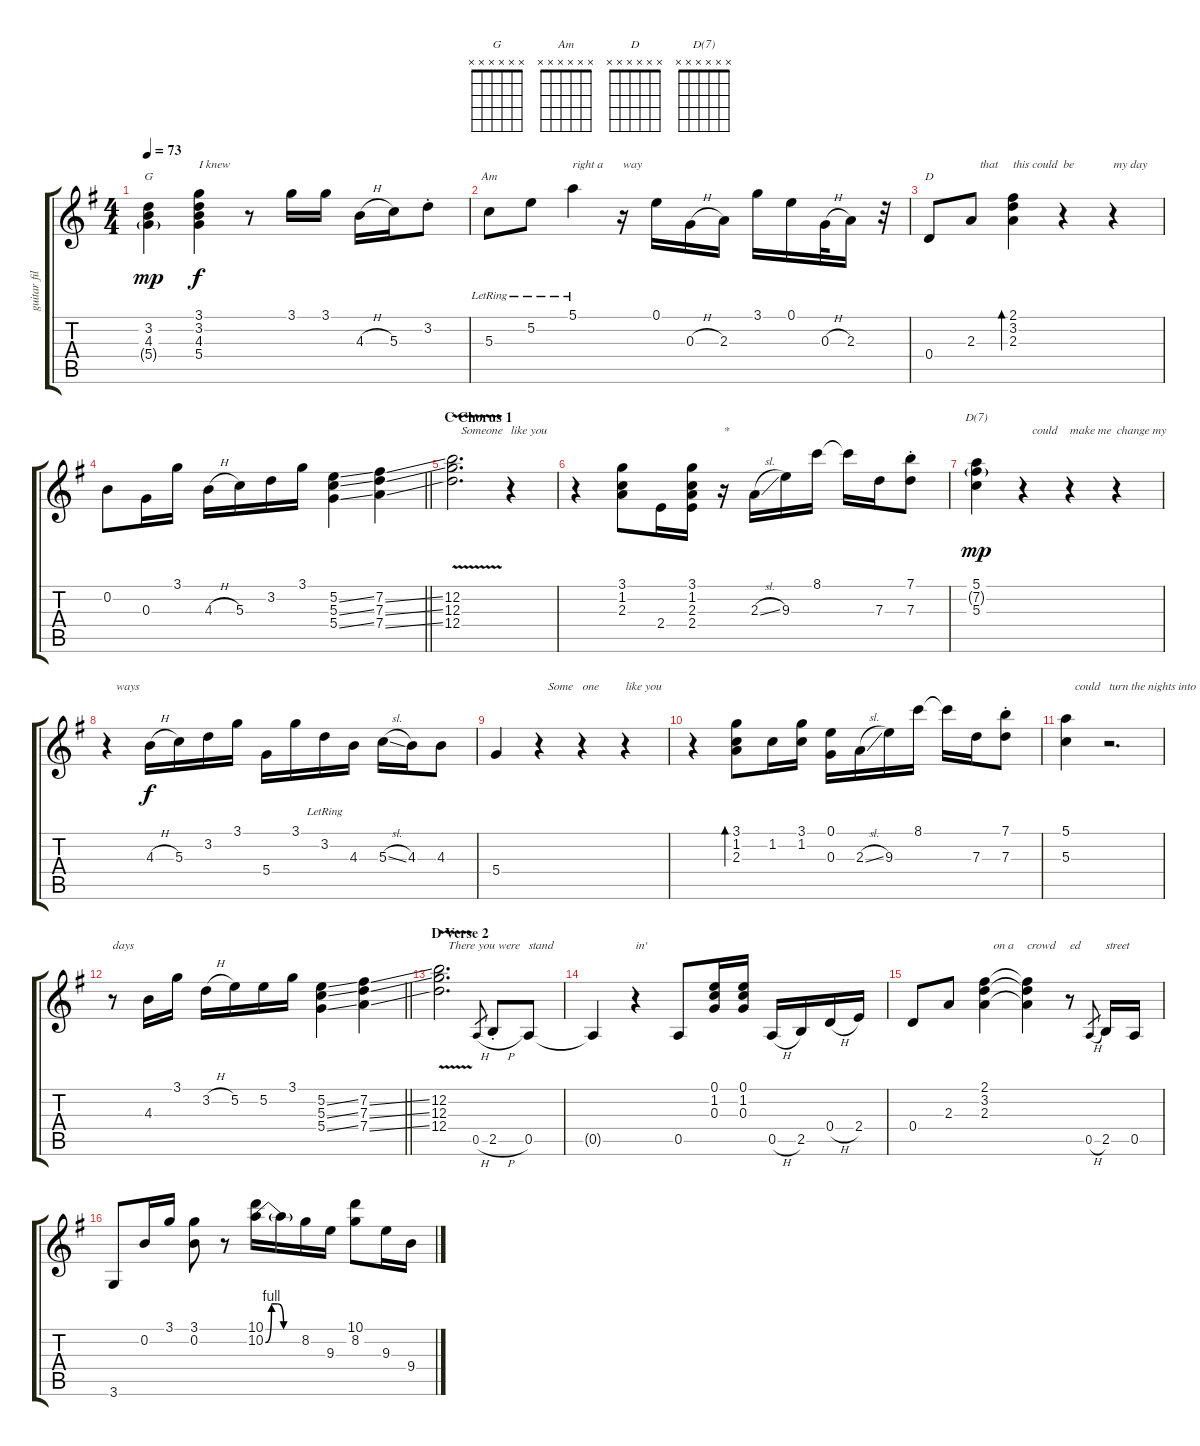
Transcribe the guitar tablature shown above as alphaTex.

\track ("guitar fills [mixed]" "guitar fil") {instrument electricguitarclean}
\staff {score tabs}
\tuning (E4 B3 G3 D3 A2 E2) {hide}
\chord ("G" x x x x x x)
\chord ("Am" x x x x x x)
\chord ("D" x x x x x x)
\chord ("D(7)" x x x x x x)
\ts (4 4)
\tempo 73
\clef g2
\ks g
(3.2 4.3 5.4{g}).4{ch "G" dy mp} (3.1 3.2 4.3 5.4).4{txt "I knew" dy f} r.8 3.1.16 3.1.16 4.3{h}.16 5.3.16 3.2{st}.8 |
5.3{lr}.8{ch "Am"} 5.2{lr}.8 5.1{lr}.4{txt "right a"} r.16{txt "way"} 0.1.16 0.3{h}.16 2.3.16 3.1.16 0.1.16 0.3{h}.32 2.3.16 r.32 |
0.4.8{ch "D"} 2.3.8{txt "   that"} (2.1 3.2 2.3).4{bd 60 txt "this could"} r.4{txt "be"} r.4{txt "my day"} |
\barLineRight lightlight
0.2.8 0.3.16 3.1.16 4.3{h}.16 5.3.16 3.2.16 3.1.16 (5.2{ss} 5.3{ss} 5.4{ss}).4{instrument distortionguitar} (7.2{ss} 7.3{ss} 7.4{ss}).4 |
\section ("" "C Chorus 1")
(12.2{v} 12.3{v} 12.4{v}).2{d txt "   Someone"} r.4{txt "like you"} |
r.4{instrument electricguitarclean} (3.1 1.2 2.3).8 2.4.16 (3.1 1.2 2.3 2.4).16 r.16{txt "*"} 2.3{sl}.16 9.3.16 8.1.16 8.1{t}.16 7.3.16 (7.1{st} 7.3{st}).8 |
(5.1 7.2{g} 5.3).4{ch "D(7)" dy mp} r.4{txt "   could"} r.4{txt "make me"} r.4{txt "change my"} |
r.4{txt "   ways"} 4.3{h}.16{dy f} 5.3.16 3.2.16 3.1.16 5.4.16 3.1.16 3.2{lr}.16 4.3.16 5.3{sl}.16 4.3.16 4.3.8 |
5.4.4 r.4{txt "   Some"} r.4{txt "one"} r.4{txt "like you"} |
r.4 (3.1 1.2 2.3).8{bd 60} 1.2.16 (3.1 1.2).16 (0.1 0.3).16 2.3{sl}.16 9.3.16 8.1.16 8.1{t}.16 7.3.16 (7.1{st} 7.3{st}).8 |
(5.1 5.3).4{txt "   could"} r.2{d txt "turn the nights into"} |
\barLineRight lightlight
r.8{txt "days"} 4.3.16 3.1.16 3.2{h}.16 5.2.16 5.2.16 3.1.16 (5.2{ss} 5.3{ss} 5.4{ss}).4{instrument distortionguitar} (7.2{ss} 7.3{ss} 7.4{ss}).4 |
\section ("" "D Verse 2")
(12.2{v} 12.3{v} 12.4{v}).2{d txt "   There you were"} 0.5{h}.8{gr} 2.5{h st}.8{instrument electricguitarclean} 0.5.8{txt "stand"} |
0.5{t}.4 r.4{txt "in'"} 0.5.8 (0.1 1.2 0.3).16 (0.1 1.2 0.3).16 0.5{h}.16 2.5.16 0.4{h}.16 2.4.16 |
0.4.8 2.3.8 (2.1 3.2 2.3).4{txt "   on a"} (2.1{t} 3.2{t} 2.3{t}).4{txt "crowd"} r.8{txt "ed"} 0.5{h}.8{gr} 2.5.16{txt "street"} 0.5.16 |
3.6.8 0.2.16 3.1.16 (3.1 0.2).8 r.8 (10.1 10.2{be (custom 0 0 10 4 20 4 30 0 60 0)}).16 10.2{t}.16 8.2.16 9.3.16 (10.1 8.2).8 9.3.16 9.4.16
